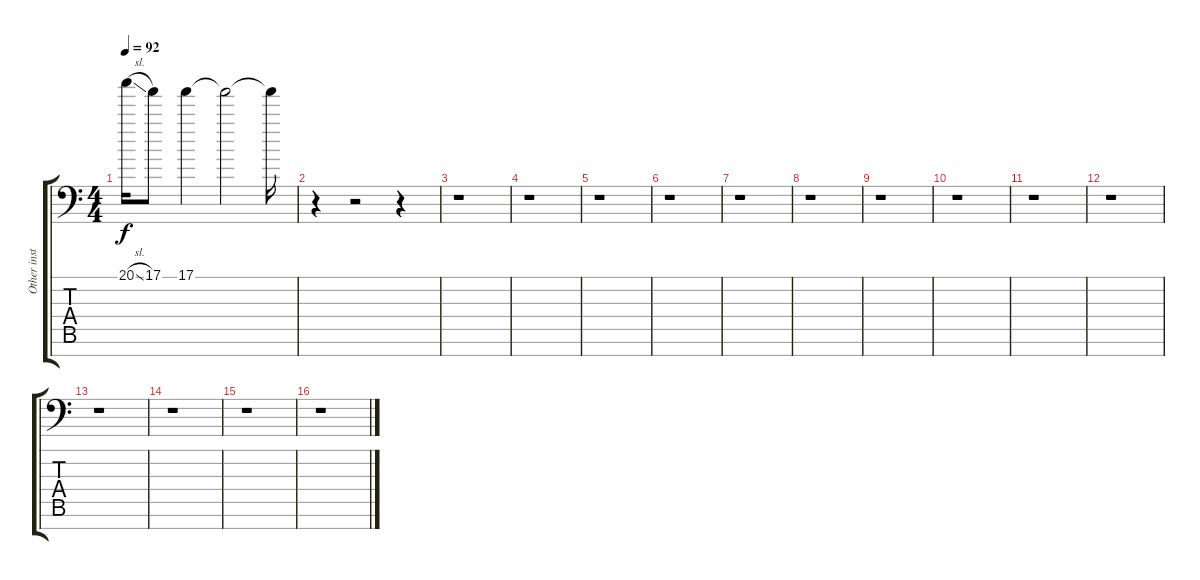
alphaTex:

\track ("Other instruments" "Other inst") {instrument acousticguitarnylon}
\staff {score tabs}
\tuning (E4 B3 G3 D3 A2 E2 G1) {hide}
\ts (4 4)
\tempo 92
\clef f4
\ks c
20.1{sl}.16{dy f} 17.1.8 17.1.4 17.1{t}.2 17.1{t}.16 |
r.4 r.2 r.4 |
r.1 |
r.1 |
r.1 |
r.1 |
r.1 |
r.1 |
r.1 |
r.1 |
r.1 |
r.1 |
r.1 |
r.1 |
r.1 |
r.1
